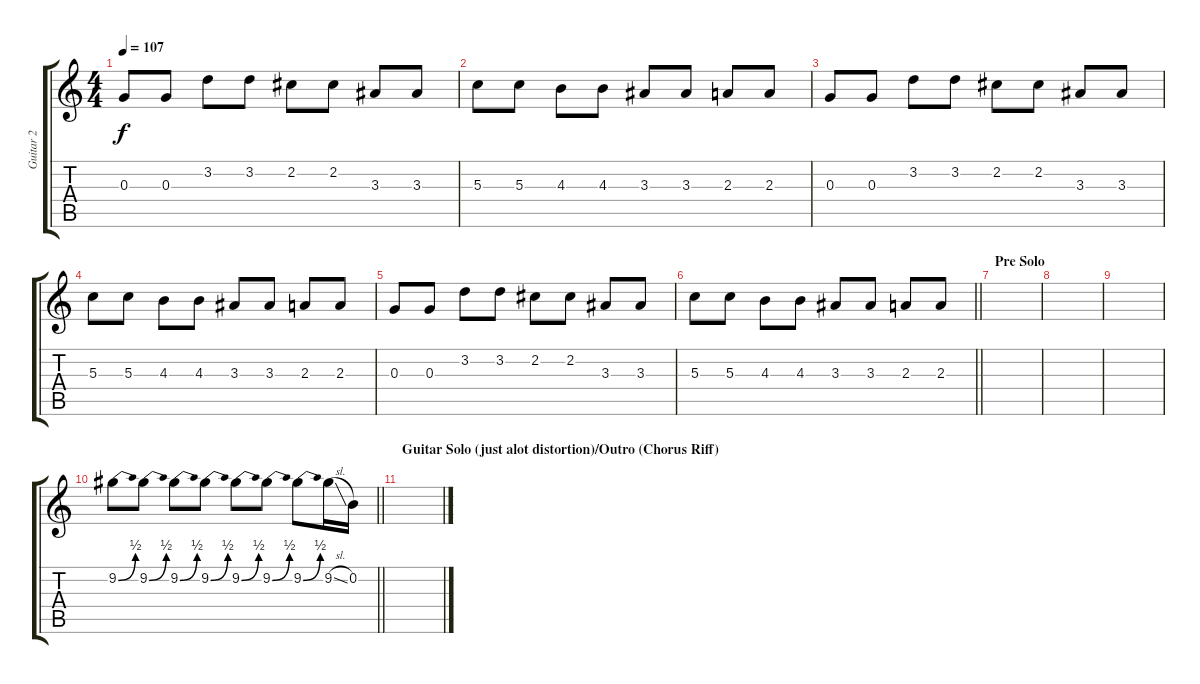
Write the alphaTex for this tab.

\track ("Guitar 2" "Guitar 2") {instrument distortionguitar}
\staff {score tabs}
\tuning (E4 B3 G3 D3 A2 E2) {hide}
\ts (4 4)
\tempo 107
\clef g2
\ks c
0.3.8{dy f} 0.3.8 3.2.8 3.2.8 2.2.8 2.2.8 3.3.8 3.3.8 |
5.3.8 5.3.8 4.3.8 4.3.8 3.3.8 3.3.8 2.3.8 2.3.8 |
0.3.8 0.3.8 3.2.8 3.2.8 2.2.8 2.2.8 3.3.8 3.3.8 |
5.3.8 5.3.8 4.3.8 4.3.8 3.3.8 3.3.8 2.3.8 2.3.8 |
0.3.8 0.3.8 3.2.8 3.2.8 2.2.8 2.2.8 3.3.8 3.3.8 |
\barLineRight lightlight
5.3.8 5.3.8 4.3.8 4.3.8 3.3.8 3.3.8 2.3.8 2.3.8 |
\section ("" "Pre Solo")
|
|
|
\barLineRight lightlight
9.2{be (bend 0 0 60 2)}.8 9.2{be (bend 0 0 60 2)}.8 9.2{be (bend 0 0 60 2)}.8 9.2{be (bend 0 0 60 2)}.8 9.2{be (bend 0 0 60 2)}.8 9.2{be (bend 0 0 60 2)}.8 9.2{be (bend 0 0 60 2)}.8 9.2{sl}.16 0.2.16 |
\section ("" "Guitar Solo (just alot distortion)/Outro (Chorus Riff)")
